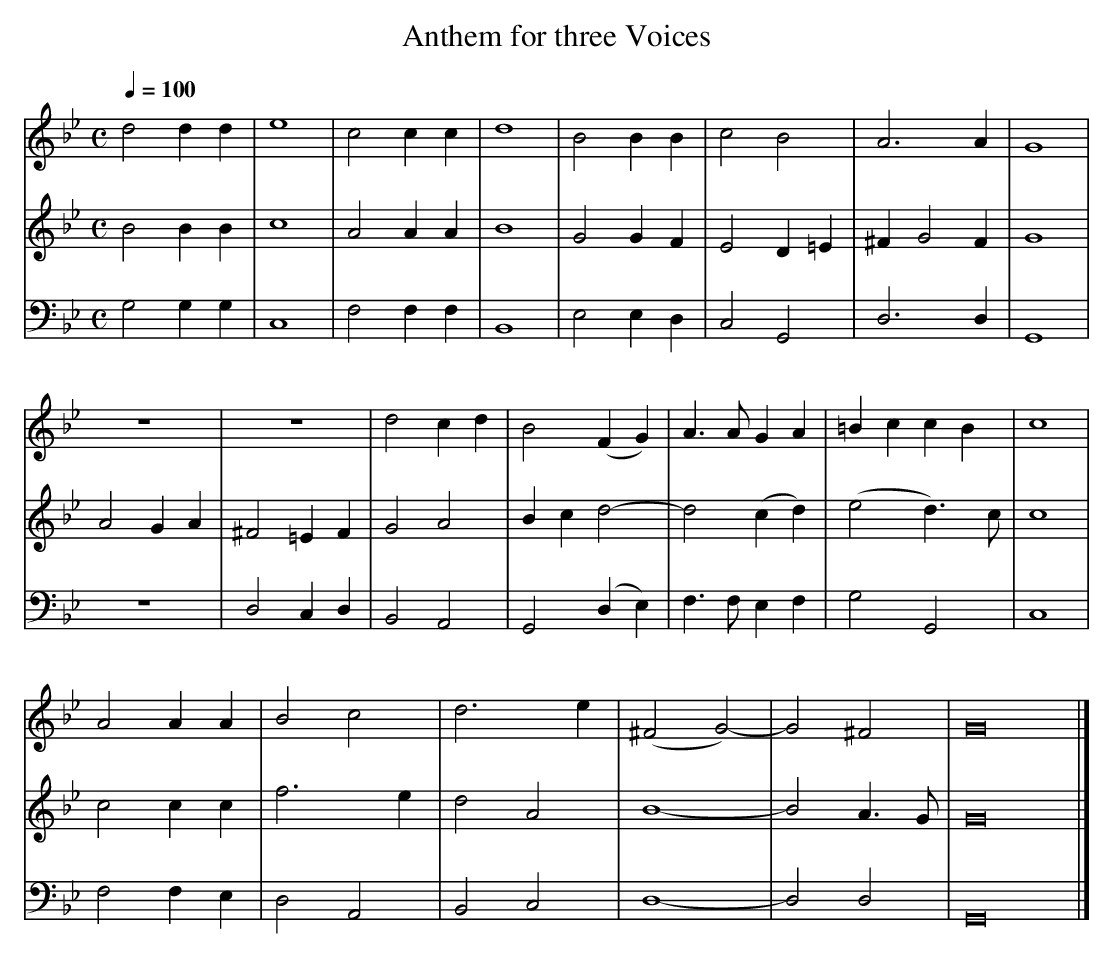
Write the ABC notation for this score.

X:1
T:Anthem for three Voices
M:C
L:1/4
V:1
V:2
V:3 bass
Q:1/4=100
K:G Minor
V:1 d2  d d |e4 |c2  c c |d4  |B2  B B |c2  B2  | A3  A |G4  |
V:2 B2  B B |c4 |A2  A A |B4  |G2  G F |E2  D=E |^F G2F |G4  |
V:3 G,2 G,G,|C,4|F,2 F,F,|B,,4|E,2 E,D,|C,2 G,,2| D,3 D,|G,,4|
V:1 z4   | z4      |d2   cd  |B2   (F G) |A> A  G A |=Bc  cB  |c4 |
V:2 A2 GA|^F2 =E F |G2   A2  |Bc    d2-  |d2   (c d)|(e2  d>)c|c4 |
V:3 z4   | D,2 C,D,|B,,2 A,,2|G,,2 (D,E,)|F,>F, E,F,| G,2 G,,2|C,4|
V:1 A2  A A |B2  c2  |d3     e|(^F2 G2-)|G2 ^F2 |G8  |]
V:2 c2  c c |f3     e|d2   A2 |  B4-    |B2  A>G|G8  |]
V:3 F,2 F,E,|D,2 A,,2|B,,2 C,2|  D,4-   |D,2 D,2|G,,8|]
